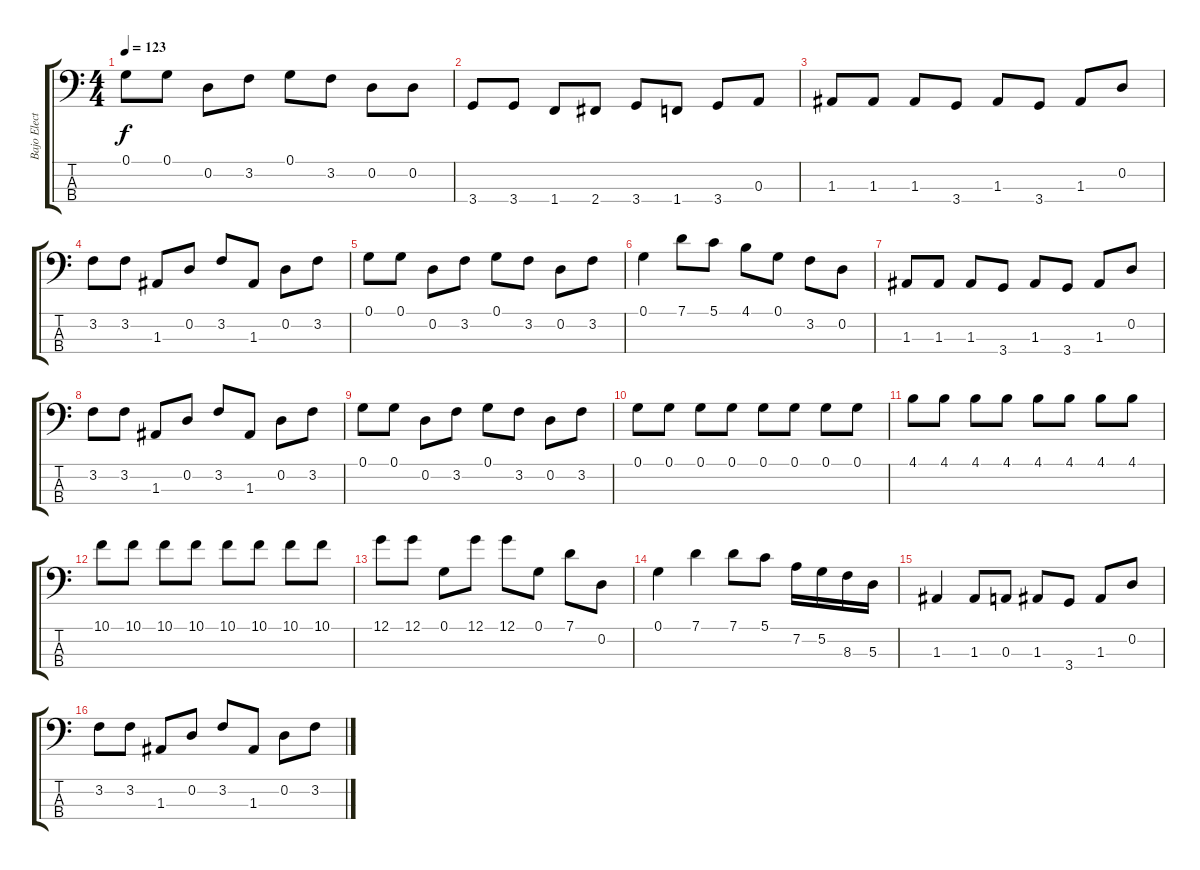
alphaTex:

\track ("Bajo Electrico" "Bajo Elect") {instrument electricbasspick}
\staff {score tabs}
\tuning (G2 D2 A1 E1) {hide}
\ts (4 4)
\tempo 123
\clef f4
\ks c
0.1.8{dy f} 0.1.8 0.2.8 3.2.8 0.1.8 3.2.8 0.2.8 0.2.8 |
3.4.8 3.4.8 1.4.8 2.4.8 3.4.8 1.4.8 3.4.8 0.3.8 |
1.3.8 1.3.8 1.3.8 3.4.8 1.3.8 3.4.8 1.3.8 0.2.8 |
3.2.8 3.2.8 1.3.8 0.2.8 3.2.8 1.3.8 0.2.8 3.2.8 |
0.1.8 0.1.8 0.2.8 3.2.8 0.1.8 3.2.8 0.2.8 3.2.8 |
0.1.4 7.1.8 5.1.8 4.1.8 0.1.8 3.2.8 0.2.8 |
1.3.8 1.3.8 1.3.8 3.4.8 1.3.8 3.4.8 1.3.8 0.2.8 |
3.2.8 3.2.8 1.3.8 0.2.8 3.2.8 1.3.8 0.2.8 3.2.8 |
0.1.8 0.1.8 0.2.8 3.2.8 0.1.8 3.2.8 0.2.8 3.2.8 |
0.1.8 0.1.8 0.1.8 0.1.8 0.1.8 0.1.8 0.1.8 0.1.8 |
4.1.8 4.1.8 4.1.8 4.1.8 4.1.8 4.1.8 4.1.8 4.1.8 |
10.1.8 10.1.8 10.1.8 10.1.8 10.1.8 10.1.8 10.1.8 10.1.8 |
12.1.8 12.1.8 0.1.8 12.1.8 12.1.8 0.1.8 7.1.8 0.2.8 |
0.1.4 7.1.4 7.1.8 5.1.8 7.2.16 5.2.16 8.3.16 5.3.16 |
1.3.4 1.3.8 0.3.8 1.3.8 3.4.8 1.3.8 0.2.8 |
3.2.8 3.2.8 1.3.8 0.2.8 3.2.8 1.3.8 0.2.8 3.2.8
